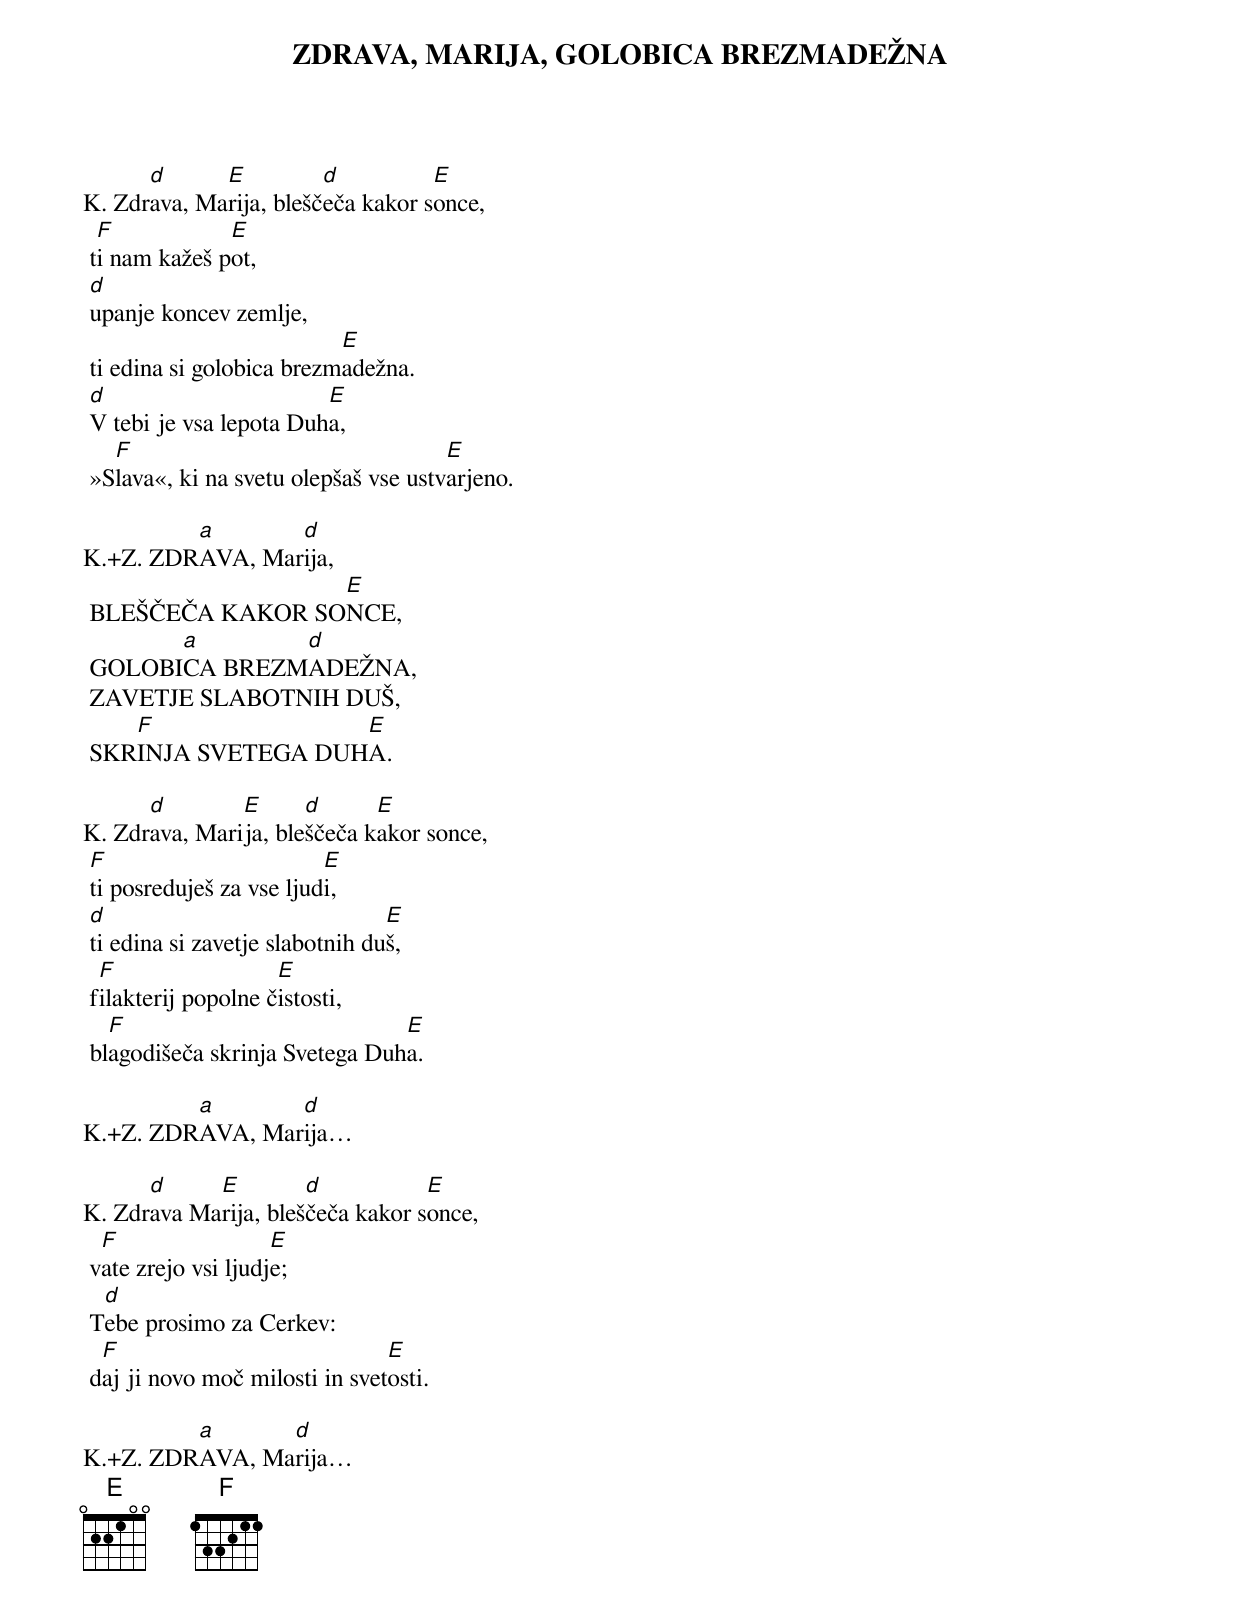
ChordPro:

{title: ZDRAVA, MARIJA, GOLOBICA BREZMADEŽNA}

K.	Zdr[d]ava, Ma[E]rija, blešč[d]eča kakor s[E]once,
	t[F]i nam kažeš p[E]ot,
	[d]upanje koncev zemlje,
	ti edina si golobica brezm[E]adežna.
	[d]V tebi je vsa lepota Duh[E]a,
	»S[F]lava«, ki na svetu olepšaš vse ustv[E]arjeno.

K.+Z.	ZDR[a]AVA, Mar[d]ija,
	BLEŠČEČA KAKOR SO[E]NCE,
	GOLOBI[a]CA BREZM[d]ADEŽNA,
	ZAVETJE SLABOTNIH DUŠ,
	SKR[F]INJA SVETEGA DUH[E]A.

K.	Zdr[d]ava, Mari[E]ja, ble[d]ščeča k[E]akor sonce,
	[F]ti posreduješ za vse ljud[E]i,
	[d]ti edina si zavetje slabotnih du[E]š,
	f[F]ilakterij popolne č[E]istosti,
	bl[F]agodišeča skrinja Svetega Duh[E]a.

K.+Z.	ZDR[a]AVA, Mar[d]ija…

K.	Zdr[d]ava Ma[E]rija, bleš[d]čeča kakor s[E]once,
	v[F]ate zrejo vsi ljudj[E]e;
	T[d]ebe prosimo za Cerkev:
	d[F]aj ji novo moč milosti in svet[E]osti.

K.+Z.	ZDR[a]AVA, Ma[d]rija…
